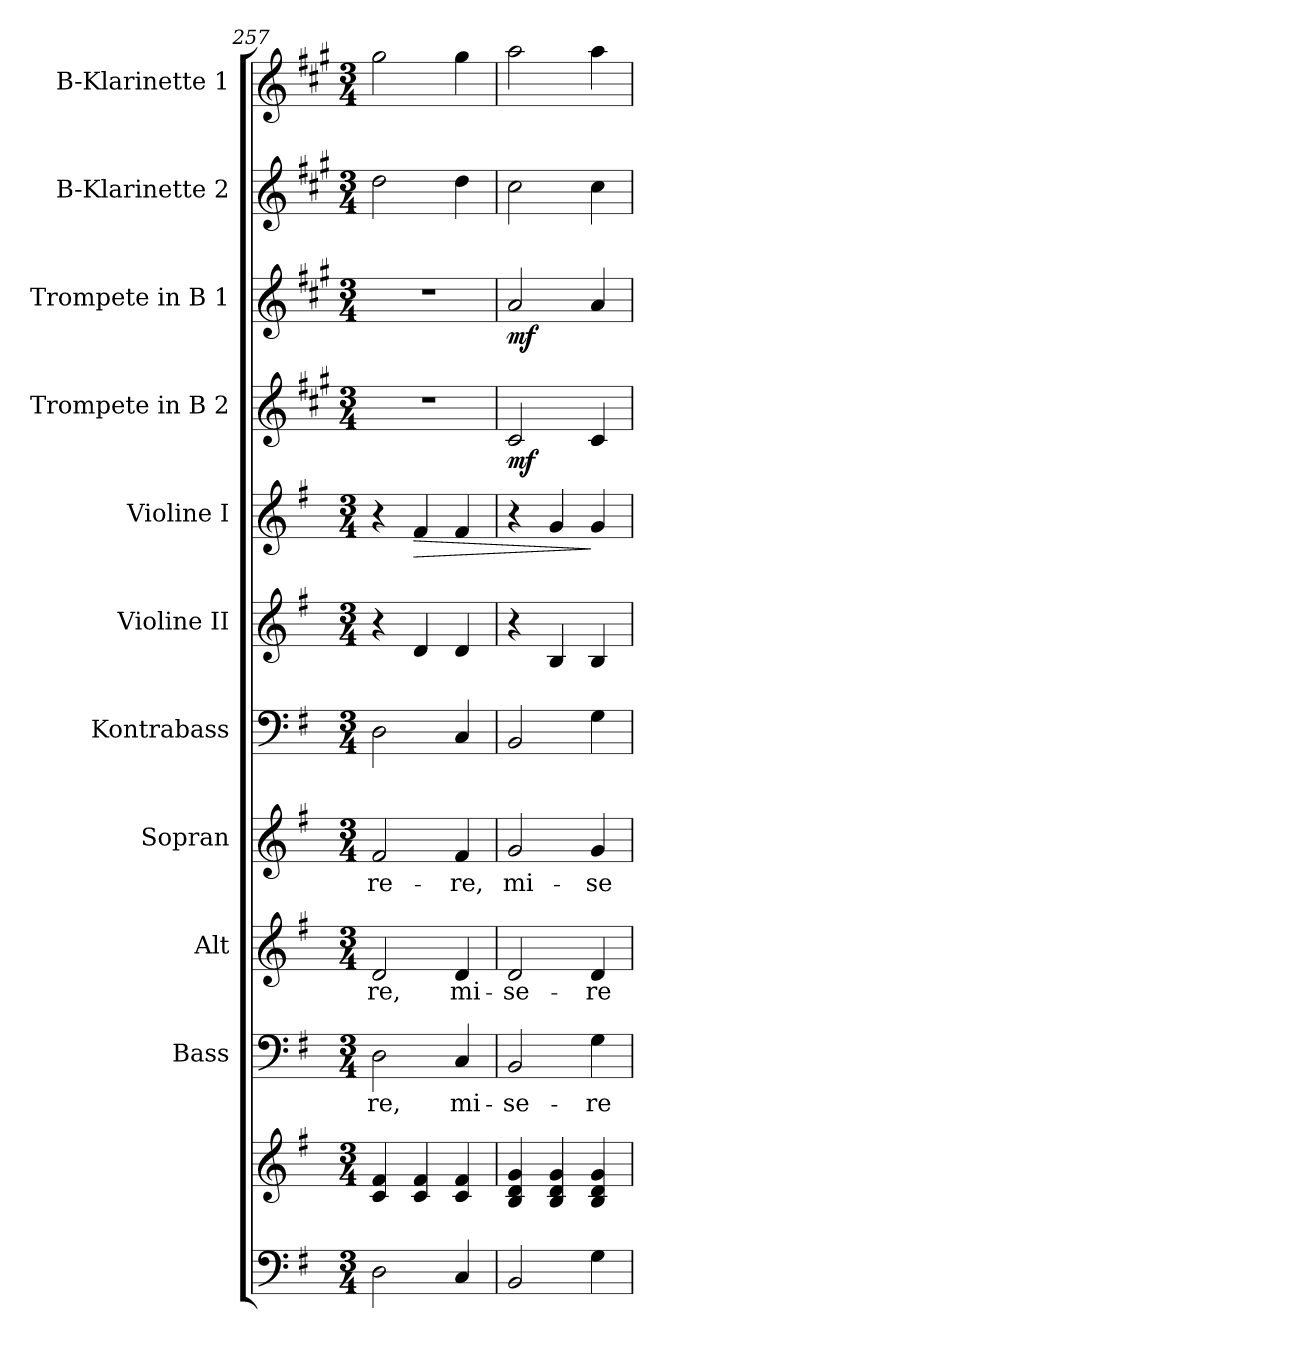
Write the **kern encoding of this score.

**kern	**kern	**kern	**text	**kern	**text	**kern	**text	**kern	**kern	**kern	**dynam	**kern	**dynam	**kern	**dynam	**kern	**kern
*part11	*part11	*part10	*part10	*part9	*part9	*part8	*part8	*part7	*part6	*part5	*part5	*part4	*part4	*part3	*part3	*part2	*part1
*staff12	*staff11	*staff10	*staff10	*staff9	*staff9	*staff8	*staff8	*staff7	*staff6	*staff5	*staff5	*staff4	*staff4	*staff3	*staff3	*staff2	*staff1
*	*	*I"Bass	*	*I"Alt	*	*I"Sopran	*	*I"Kontrabass	*I"Violine II	*I"Violine I	*	*I"Trompete in B 2	*	*I"Trompete in B 1	*	*I"B-Klarinette 2	*I"B-Klarinette 1
*	*	*I'B.	*	*I'A.	*	*I'S.	*	*I'Kb.	*I'Vl. II	*I'Vl. I	*	*I'Tr. 2	*	*I'Tr. 1	*	*I'B Kl. 2	*I'B Kl. 1
*clefF4	*clefG2	*clefF4	*	*clefG2	*	*clefG2	*	*clefF4	*clefG2	*clefG2	*	*clefG2	*	*clefG2	*	*clefG2	*clefG2
*	*	*	*	*	*	*	*	*ITrd7c12	*	*	*	*ITrd1c2	*	*ITrd1c2	*	*ITrd1c2	*ITrd1c2
*k[f#]	*k[f#]	*k[f#]	*	*k[f#]	*	*k[f#]	*	*k[f#]	*k[f#]	*k[f#]	*	*k[f#]	*	*k[f#]	*	*k[f#]	*k[f#]
*G:	*G:	*G:	*	*G:	*	*G:	*	*G:	*G:	*G:	*	*G:	*	*G:	*	*G:	*G:
*M3/4	*M3/4	*M3/4	*	*M3/4	*	*M3/4	*	*M3/4	*M3/4	*M3/4	*	*M3/4	*	*M3/4	*	*M3/4	*M3/4
=257	=257	=257	=257	=257	=257	=257	=257	=257	=257	=257	=257	=257	=257	=257	=257	=257	=257
!	!	!	!LO:LY:b	!	!LO:LY:b	!	!LO:LY:b	!	!	!	!	!	!	!	!	!	!
2D\	4c/ 4f#/	2D\	-re,	2d/	-re,	2f#/	-re-	2DD\	4r	4r	.	2.r	.	2.r	.	2cc\	2ff#\
!	!	!	!	!	!	!	!	!	!	!	!LO:HP:b	!	!	!	!	!	!
.	4c/ 4f#/	.	.	.	.	.	.	.	4d/	4f#/	>	.	.	.	.	.	.
!	!	!	!LO:LY:b	!	!LO:LY:b	!	!LO:LY:b	!	!	!	!	!	!	!	!	!	!
4C/	4c/ 4f#/	4C/	mi-	4d/	mi-	4f#/	-re,	4CC/	4d/	4f#/	.	.	.	.	.	4cc\	4ff#\
!!LO:PB:g=z
=258	=258	=258	=258	=258	=258	=258	=258	=258	=258	=258	=258	=258	=258	=258	=258	=258	=258
!	!	!	!LO:LY:b	!	!LO:LY:b	!	!LO:LY:b	!	!	!	!	!	!LO:DY:b	!	!LO:DY:b	!	!
2BB/	4B/ 4d/ 4g/	2BB/	-se-	2d/	-se-	2g/	mi-	2BBB/	4r	4r	.	2B/	mf	2g/	mf	2b\	2gg\
.	4B/ 4d/ 4g/	.	.	.	.	.	.	.	4B/	4g/	.	.	.	.	.	.	.
!	!	!	!LO:LY:b	!	!LO:LY:b	!	!LO:LY:b	!	!	!	!	!	!	!	!	!	!
4G\	4B/ 4d/ 4g/	4G\	-re-	4d/	-re-	4g/	-se-	4GG\	4B/	4g/	]	4B/	.	4g/	.	4b\	4gg\
=	=	=	=	=	=	=	=	=	=	=	=	=	=	=	=	=	=
*-	*-	*-	*-	*-	*-	*-	*-	*-	*-	*-	*-	*-	*-	*-	*-	*-	*-
